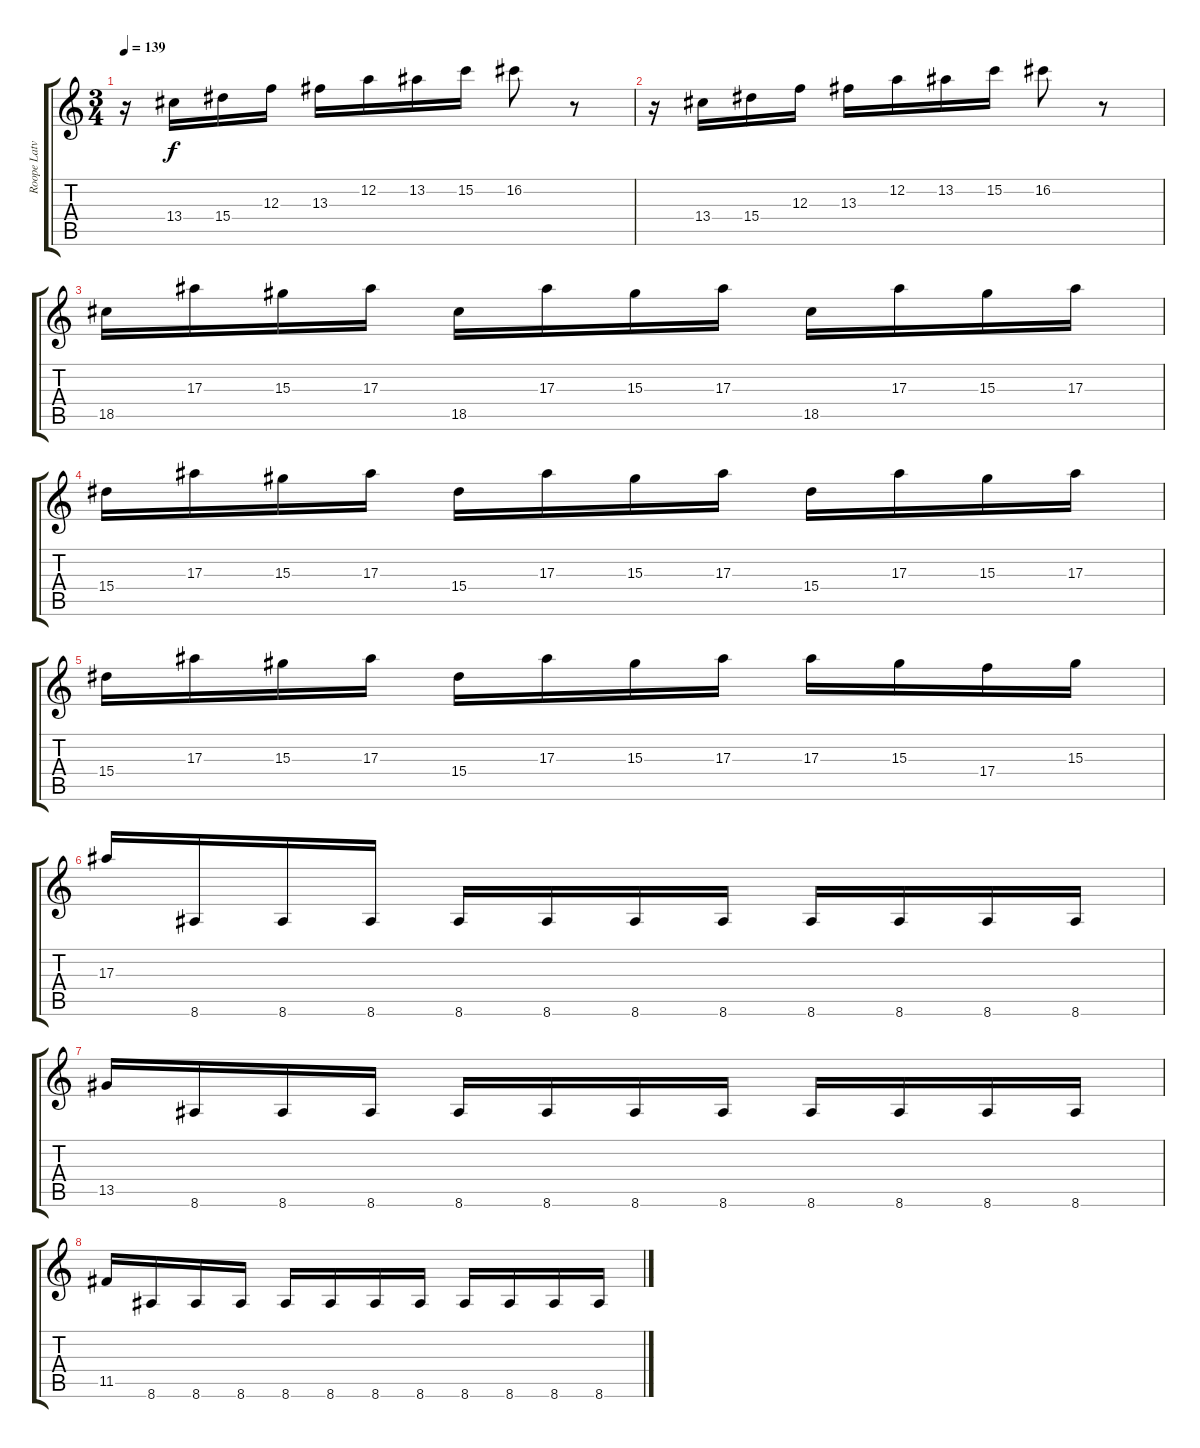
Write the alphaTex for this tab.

\track ("Roope Latvala" "Roope Latv") {instrument distortionguitar}
\staff {score tabs}
\tuning (D4 A3 F3 C3 G2 D2) {hide}
\ts (3 4)
\tempo 139
\clef g2
\ks c
r.16{dy f} 13.4.16 15.4.16 12.3.16 13.3.16 12.2.16 13.2.16 15.2.16 16.2.8 r.8 |
r.16 13.4.16 15.4.16 12.3.16 13.3.16 12.2.16 13.2.16 15.2.16 16.2.8 r.8 |
18.5.16 17.3.16 15.3.16 17.3.16 18.5.16 17.3.16 15.3.16 17.3.16 18.5.16 17.3.16 15.3.16 17.3.16 |
15.4.16 17.3.16 15.3.16 17.3.16 15.4.16 17.3.16 15.3.16 17.3.16 15.4.16 17.3.16 15.3.16 17.3.16 |
15.4.16 17.3.16 15.3.16 17.3.16 15.4.16 17.3.16 15.3.16 17.3.16 17.3.16 15.3.16 17.4.16 15.3.16 |
17.3.16 8.6.16 8.6.16 8.6.16 8.6.16 8.6.16 8.6.16 8.6.16 8.6.16 8.6.16 8.6.16 8.6.16 |
13.5.16 8.6.16 8.6.16 8.6.16 8.6.16 8.6.16 8.6.16 8.6.16 8.6.16 8.6.16 8.6.16 8.6.16 |
11.5.16 8.6.16 8.6.16 8.6.16 8.6.16 8.6.16 8.6.16 8.6.16 8.6.16 8.6.16 8.6.16 8.6.16
